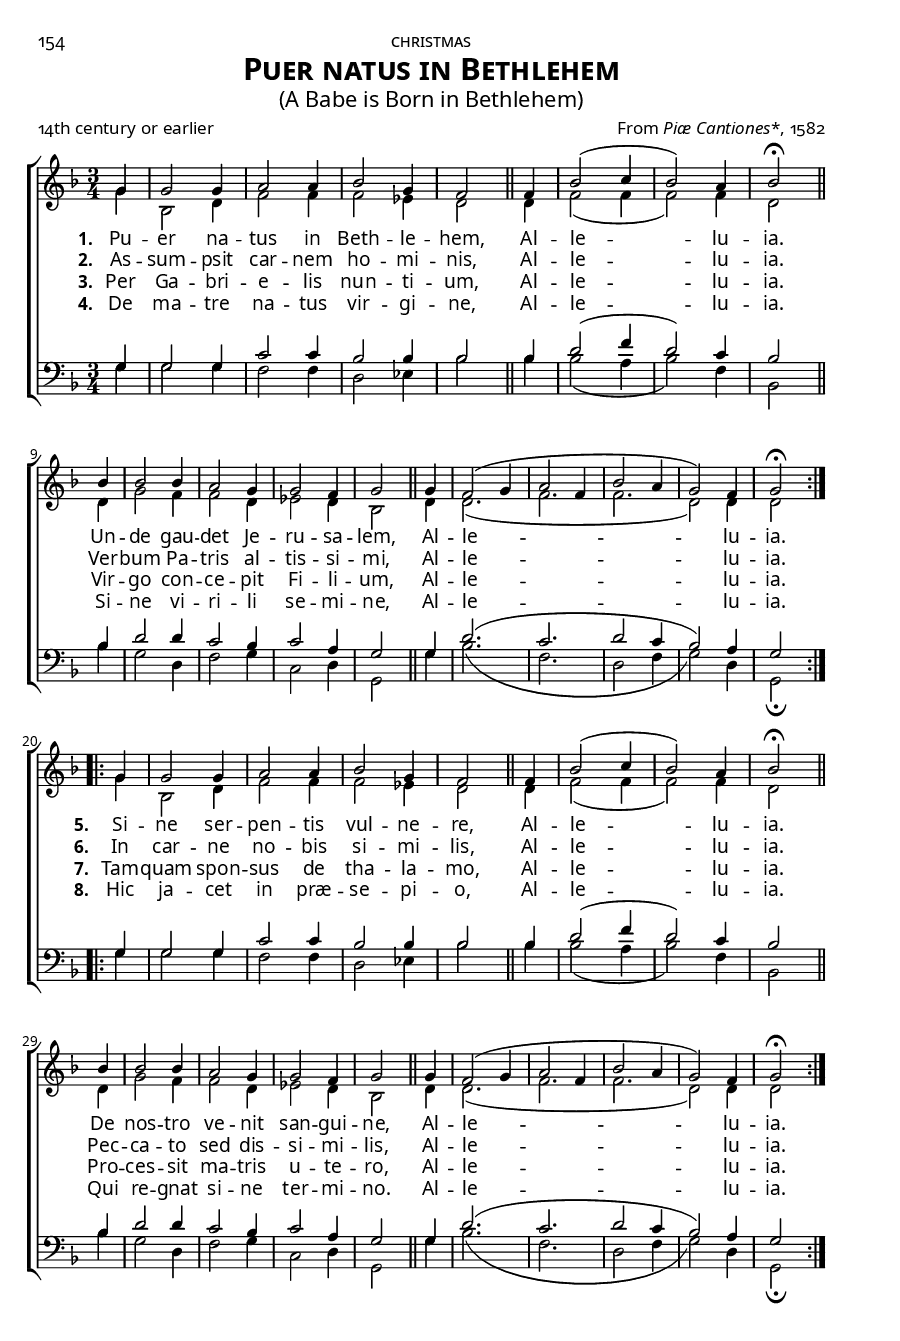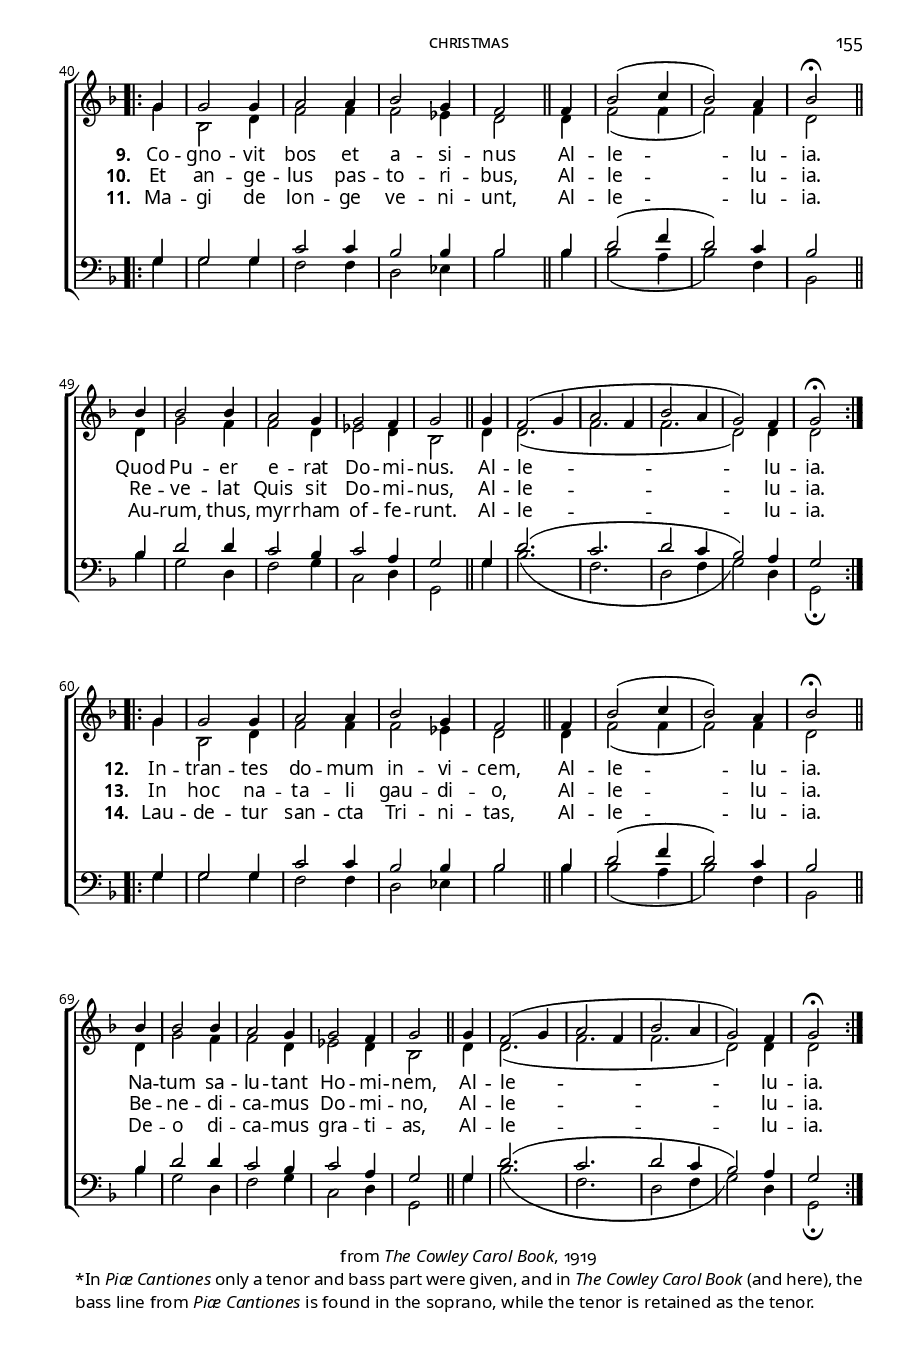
\version "2.14.2"
\include "util.ly"
\header {
  title = \markup{\override #'(font-name . "Garamond Premier Pro Semibold"){ \abs-fontsize #15 \smallCapsOldStyle"Puer natus in Bethlehem"}}
  subtitle = \markup{\override #'(font-name . "Garamond Premier Pro"){ \abs-fontsize #10.5 "(A Babe is Born in Bethlehem)"}}
  poet = \markup\oldStyleNum"14th century or earlier"
  composer = \markup \concat{"From " \italic "Piæ Cantiones" \oldStyleNum"*, 1582"}
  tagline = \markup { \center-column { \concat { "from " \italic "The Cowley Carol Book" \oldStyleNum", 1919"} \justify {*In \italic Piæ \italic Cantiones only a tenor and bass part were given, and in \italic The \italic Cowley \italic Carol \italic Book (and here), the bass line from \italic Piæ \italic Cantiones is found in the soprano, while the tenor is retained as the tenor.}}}
}
\paper {
  %print-all-headers = ##t
  paper-height = 9\in
  paper-width = 6\in
  indent = 0\in
  %system-system-spacing = #'((basic-distance . 10) (padding . 0))
  system-system-spacing =
    #'((basic-distance . 0)
       (minimum-distance . 0)
       (padding . -5)
       (stretchability . 100))
  ragged-last-bottom = ##f
  ragged-bottom = ##f
  two-sided = ##t
  inner-margin = 0.5\in
  outer-margin = 0.25\in
  top-margin = 0.25\in
  bottom-margin = 0.25\in
  first-page-number = #154
  print-first-page-number = ##t
  headerLine = \markup{\override #'(font-name . "Garamond Premier Pro") \smallCapsOldStyle"christmas"}
  oddHeaderMarkup = \markup\fill-line{
     \override #'(font-name . "Garamond Premier Pro")\abs-fontsize #8.5
     \combine 
        \fill-line{"" \on-the-fly #print-page-number-check-first
        \oldStylePageNum""
        }
        \fill-line{\headerLine}
  }
  evenHeaderMarkup = \markup {
     \override #'(font-name . "Garamond Premier Pro")\abs-fontsize #8.5
     \combine
        \on-the-fly #print-page-number-check-first
        \oldStylePageNum""
        \fill-line{\headerLine}
  }
}
#(set-global-staff-size 15) \paper{ #(define fonts (make-pango-font-tree "GoudyOlSt BT" "Garamond Premier Pro" "Garamond Premier Pro" (/ 15 20))) }
global = {
  \key f \major
  \time 3/4
  \autoBeamOff
  \override DynamicLineSpanner #'staff-padding = #0.0
  \override DynamicLineSpanner #'Y-extent = #'(-1 . 1)
}

sopMusic = \relative c' {
  \repeat volta 4 {
    \partial 4 g'4 |
    g2 g4 |
    a2 a4 |
    bes2 g4 |
    \partial 2 f2 \bar "||"
    \partial 4 f4 |
    bes2( c4 |
    
    bes2) a4 |
    \partial 2 bes2\fermata \bar "||" \break
    \partial 4 bes4 |
    bes2 bes4 |
    a2 g4 |
    g2 f4 |
    \partial 2 g2 \bar "||"
    
    \partial 4 g4 |
    f2( g4 |
    a2 f4 |
    bes2 a4 |
    g2) f4 |
    \partial 2 g2\fermata
  }
  \break
}
sopWords = \lyricmode {
  
}

altoMusic = \relative c' {
  g'4 |
  bes,2 d4 |
  f2 f4 |
  f2 ees4 |
  d2 \bar "||"
  d4 |
  f2( f4 |
  
  f2) f4 |
  d2 \bar "||"
  d4 |
  g2 f4 |
  f2 d4 |
  ees2 d4 |
  bes2 \bar "||"
  
  d4 |
  d2.( |
  f |
  f |
  d2) d4 |
  d2
}
altoWords = \lyricmode {
  \dropLyricsV
  \set stanza = #"1. "
  Pu -- er na -- tus in Beth -- le -- hem,
  Al -- le -- lu -- ia.
  Un -- de gau -- det Je -- ru -- sa -- lem,
  Al -- le -- lu -- ia.
  
  \set stanza = #"5. "
  Si -- ne ser -- pen -- tis vul -- ne -- re,
  Al -- le -- lu -- ia.
  De nos -- tro ve -- nit san -- gui -- ne,
  Al -- le -- lu -- ia.
  
  \set stanza = #"9. "
  Co -- gno -- vit bos et a -- si -- nus
  Al -- le -- lu -- ia.
  Quod Pu -- er e -- rat Do -- mi -- nus.
  Al -- le -- lu -- ia.
  
  \set stanza = #"12. "
  In -- tran -- tes do -- mum in -- vi -- cem,
  Al -- le -- lu -- ia.
  Na -- tum sa -- lu -- tant Ho -- mi -- nem,
  Al -- le -- lu -- ia.
}
altoWordsII = \lyricmode {
  \dropLyricsV
%\markup\italic
  \set stanza = #"2. "
  As -- sum -- psit car -- nem ho -- mi -- nis,
  Al -- le -- lu -- ia.
  Ver -- bum Pa -- tris al -- tis -- si -- mi,
  Al -- le -- lu -- ia.
  
  
  \set stanza = #"6. "
  In car -- ne no -- bis si -- mi -- lis,
  Al -- le -- lu -- ia.
  Pec -- ca -- to sed dis -- si -- mi -- lis,
  Al -- le -- lu -- ia.
  
  \set stanza = #"10. "
  Et an -- ge -- lus pas -- to -- ri -- bus,
  Al -- le -- lu -- ia.
  Re -- ve -- lat Quis sit Do -- mi -- nus,
  Al -- le -- lu -- ia.
  
  
  \set stanza = #"13. "
  In hoc na -- ta -- li gau -- di -- o,
  Al -- le -- lu -- ia.
  Be -- ne -- di -- ca -- mus Do -- mi -- no,
  Al -- le -- lu -- ia.
}
altoWordsIII = \lyricmode {
  \dropLyricsV
  \set stanza = #"3. "
  Per Ga -- bri -- e -- lis nun -- ti -- um,
  Al -- le -- lu -- ia.
  Vir -- go con -- ce -- pit Fi -- li -- um,
  Al -- le -- lu -- ia.
  
  \set stanza = #"7. "
  Tam -- quam spon -- sus de tha -- la -- mo,
  Al -- le -- lu -- ia.
  Pro -- ces -- sit ma -- tris u -- te -- ro,
  Al -- le -- lu -- ia.
  
  \set stanza = #"11. "
  Ma -- gi de lon -- ge ve -- ni -- unt,
  Al -- le -- lu -- ia.
  Au -- rum, thus, myr -- rham of -- fe -- runt.
  Al -- le -- lu -- ia.
  
  \set stanza = #"14. "
  Lau -- de -- tur san -- cta Tri -- ni -- tas,
  Al -- le -- lu -- ia.
  De -- o di -- ca -- mus gra -- ti -- as,
  Al -- le -- lu -- ia.
}
altoWordsIV = \lyricmode {
  \dropLyricsV
  \set stanza = #"4. "
  De ma -- tre na -- tus vir -- gi -- ne,
  Al -- le -- lu -- ia.
  Si -- ne vi -- ri -- li se -- mi -- ne,
  Al -- le -- lu -- ia.
  
  \set stanza = #"8. "
  Hic ja -- cet in præ -- se -- pi -- o,
  Al -- le -- lu -- ia.
  Qui re -- gnat si -- ne ter -- mi -- no.
  Al -- le -- lu -- ia.
  
  
}
altoWordsV = \lyricmode {
}
altoWordsVI = \lyricmode {
}
tenorMusic = \relative c' {
  g4 |
  g2 g4 |
  c2 c4 |
  bes2 bes4 |
  bes2 \bar "||"
  bes4 |
  d2( f4 |
  
  d2) c4 |
  bes2 \bar "||"
  bes4 |
  d2 d4 |
  c2 bes4 |
  c2 a4 |
  g2 \bar "||"
  
  g4 |
  d'2.( |
  c |
  d2 c4 |
  bes2) a4 |
  g2
}
tenorWords = \lyricmode {

}

bassMusic = \relative c {
  g'4 |
  g2 g4 |
  f2 f4 |
  d2 ees4 |
  bes'2 \bar "||"
  bes4 |
  bes2( a4 |
  
  bes2) f4 |
  bes,2 \bar "||"
  bes'4 |
  g2 d4 |
  f2 g4 |
  c,2 d4 |
  g,2 \bar "||"
  
  g'4 |
  bes2.( |
  f d2 f4 |
  g2) d4 |
  g,2\fermata
}
bassWords = \lyricmode {

}

pianoRH = \relative c' {
  
}
pianoLH = \relative c' {
  
}

\score {
  <<
   \new ChoirStaff <<
    \new Staff = women <<
      \new Voice = "sopranos" { \voiceOne << \global \repeat unfold4\sopMusic >> }
      \new Voice = "altos" { \voiceTwo << \global \repeat unfold4\altoMusic >> }
    >>
    \new Lyrics \with { alignAboveContext = #"women" \override VerticalAxisGroup #'nonstaff-relatedstaff-spacing = #'((basic-distance . 1))} \lyricsto "sopranos" \sopWords
    \new Lyrics = "altosVI"  \with { alignBelowContext = #"women" } \lyricsto "altos" \altoWordsVI
    \new Lyrics = "altosV"  \with { alignBelowContext = #"women" } \lyricsto "altos" \altoWordsV
    \new Lyrics = "altosIV"  \with { alignBelowContext = #"women" } \lyricsto "altos" \altoWordsIV
    \new Lyrics = "altosIII"  \with { alignBelowContext = #"women" } \lyricsto "altos" \altoWordsIII
    \new Lyrics = "altosII"  \with { alignBelowContext = #"women" } \lyricsto "altos" \altoWordsII
    \new Lyrics = "altos"  \with { alignBelowContext = #"women" \override VerticalAxisGroup #'nonstaff-relatedstaff-spacing = #'((basic-distance . 1)) } \lyricsto "altos" \altoWords
   \new Staff = men <<
      \clef bass
      \new Voice = "tenors" { \voiceOne << \global \repeat unfold4\tenorMusic >> }
      \new Voice = "basses" { \voiceTwo << \global \repeat unfold4\bassMusic >> }
    >>
    \new Lyrics \with { alignAboveContext = #"men" \override VerticalAxisGroup #'nonstaff-relatedstaff-spacing = #'((basic-distance . 1)) } \lyricsto "tenors" \tenorWords
    \new Lyrics \with { alignBelowContext = #"men" \override VerticalAxisGroup #'nonstaff-relatedstaff-spacing = #'((basic-distance . 1)) } \lyricsto "basses" \bassWords
  >>
%    \new PianoStaff << \new Staff { \new Voice { \pianoRH } } \new Staff { \clef "bass" \pianoLH } >>
  >>
  \layout {
    \context {
      \Score
      %\override SpacingSpanner #'base-shortest-duration = #(ly:make-moment 1 8)
      %\override SpacingSpanner #'common-shortest-duration = #(ly:make-moment 1 4)
    }
    \context {
      % Remove all empty staves
      % \Staff \RemoveEmptyStaves \override VerticalAxisGroup #'remove-first = ##t
    }
  }
}
